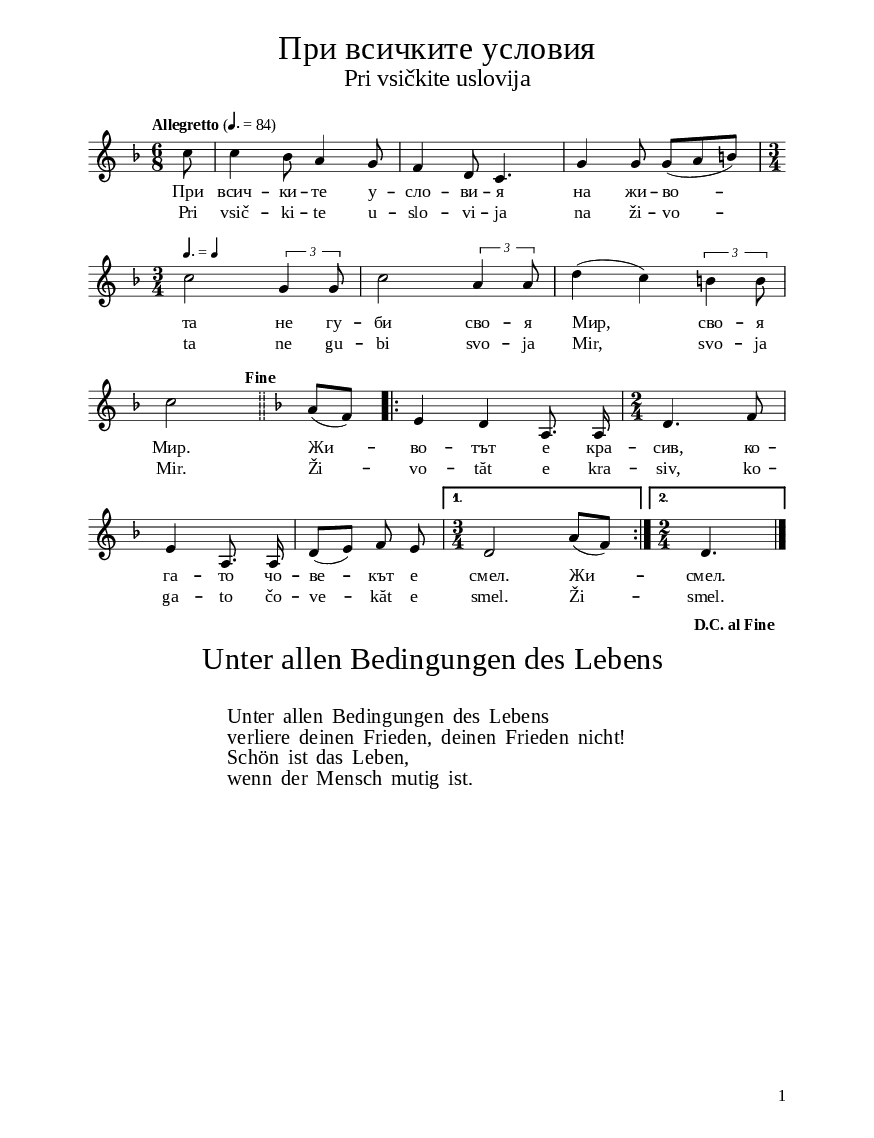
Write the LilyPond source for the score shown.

\version "2.24.1"

% include paper part and global functions
\include "include/globals.ily"

\bookpart {
  \label #'ref107
  \tocItem \markup "При всичките условия – Pri vsičkite uslovija"
  \include "include/bookpart-paper.ily"
  \score {
    \include "include/score-layout.ily"


    \new Voice \relative c' {
      \clef treble
      \key f \major
      \time 6/8
      \tempoFunc "Allegretto" 4. "84"


      \partial 8
      c'8 | c4 bes8 a4 g8 | f4 d8 c4. | g'4  g8 g8 (a b)  | \break

      \time 3/4 \tempo \markup {
        % make tempo note smaller
        \concat {
          \normal-text { "        " }
          \teeny \general-align #Y #DOWN \note {4.} #0.8
          \normal-text { " = " }
          \teeny \general-align #Y #DOWN \note {4} #0.8
        }
      }
      c2 \tuplet 3/2 { g4 g8} | c2 \tuplet 3/2 { a4 a8 } | d4 (c) \tupletUp \tuplet 3/2 { b b8 } | \tupletNeutral \break

      c2 \mark \markup { \bold \fontsize #-2 { "Fine" } } \bar "!!" \key d \minor a8 ( f8 ) \autoBeamOff \repeat volta 2 {
        e4 d a8. a16 | \time 2/4 d4. f8 | \break
        e4 a,8. a16 | d8 [(e8)] f8 e |
      }
      \alternative {
        {\time 3/4 d2 a'8 [(f)] }
        {\time 2/4 d4. }
      }
      \bar "|."

    }

    \addlyrics {
      При всич -- ки -- те у -- сло -- ви -- я на жи -- во -- та

      не гу -- би сво -- я Мир, сво -- я Мир.

      Жи -- во -- тът е кра -- сив,

      ко -- га -- то чо -- ве -- кът е смел.

      Жи -- смел.
    }
   \addlyrics {
      Pri vsič -- ki -- te u -- slo -- vi -- ja na ži -- vo -- ta

      ne gu -- bi svo -- ja Mir, svo -- ja Mir.

      Ži -- vo -- tăt e kra -- siv,

      ko -- ga -- to čo -- ve -- kăt e smel.

      Ži -- smel.
    }

    \header {
      title = \titleFunc "При всичките условия" "Pri vsičkite uslovija"
    }

    \midi{}

  } % score

  \markup \dc-one "D.C. al Fine"


  % include foreign translation(s) of the song

  %\pageBreak
  \version "2.20.0"

\markup \fill-line { \fontsize #6 "Unter allen Bedingungen des Lebens " }
\markup \null
\markup \null
\markup \fontsize #+2.5 {
    \hspace #12
    \override #'(baseline-skip . 2)

        \column {
     \line { " " }
\line { " "Unter allen Bedingungen des Lebens }

\line { " "verliere deinen Frieden, deinen Frieden nicht!}

\line { " "Schön ist das Leben, }

\line { " "wenn der Mensch mutig ist.}



    }


}


} % bookpart
